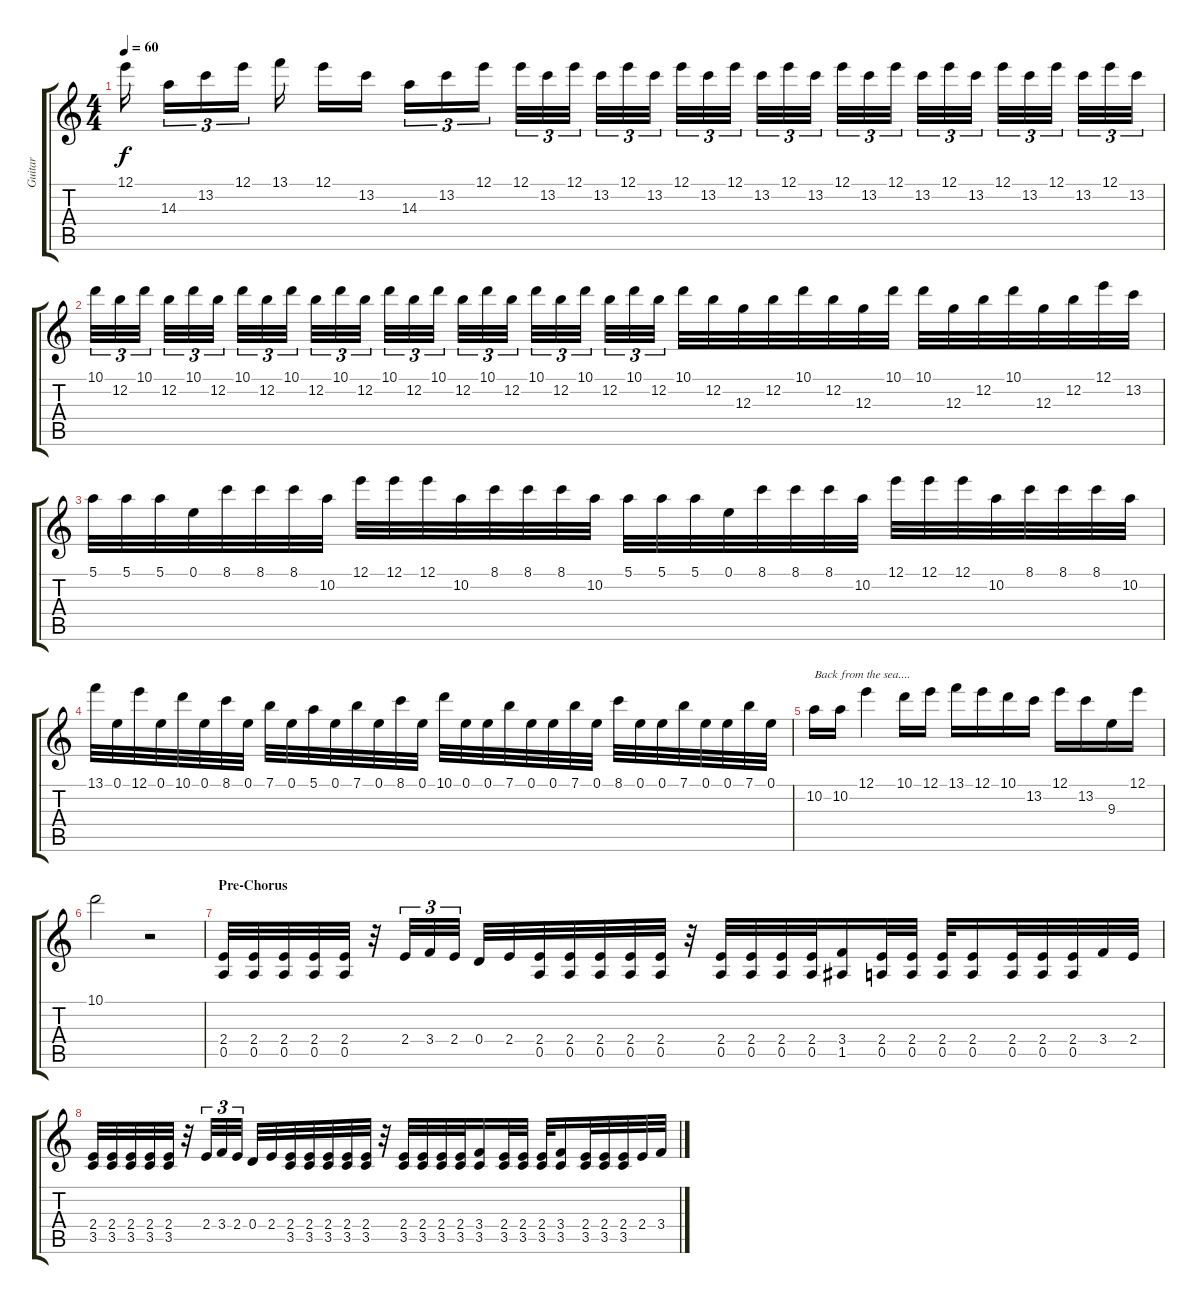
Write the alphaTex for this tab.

\track ("Guitar" "Guitar") {instrument distortionguitar}
\staff {score tabs}
\tuning (E4 B3 G3 D3 A2 E2) {hide}
\ts (4 4)
\tempo 60
\clef g2
\ks c
12.1.16{dy f} 14.3.16{tu (3 2)} 13.2.16{tu (3 2)} 12.1.16{tu (3 2)} 13.1.16 12.1.16 13.2.16 14.3.16{tu (3 2)} 13.2.16{tu (3 2)} 12.1.16{tu (3 2)} 12.1.32{tu (3 2)} 13.2.32{tu (3 2)} 12.1.32{tu (3 2)} 13.2.32{tu (3 2)} 12.1.32{tu (3 2)} 13.2.32{tu (3 2)} 12.1.32{tu (3 2)} 13.2.32{tu (3 2)} 12.1.32{tu (3 2)} 13.2.32{tu (3 2)} 12.1.32{tu (3 2)} 13.2.32{tu (3 2)} 12.1.32{tu (3 2)} 13.2.32{tu (3 2)} 12.1.32{tu (3 2)} 13.2.32{tu (3 2)} 12.1.32{tu (3 2)} 13.2.32{tu (3 2)} 12.1.32{tu (3 2)} 13.2.32{tu (3 2)} 12.1.32{tu (3 2)} 13.2.32{tu (3 2)} 12.1.32{tu (3 2)} 13.2.32{tu (3 2)} |
10.1.32{tu (3 2)} 12.2.32{tu (3 2)} 10.1.32{tu (3 2)} 12.2.32{tu (3 2)} 10.1.32{tu (3 2)} 12.2.32{tu (3 2)} 10.1.32{tu (3 2)} 12.2.32{tu (3 2)} 10.1.32{tu (3 2)} 12.2.32{tu (3 2)} 10.1.32{tu (3 2)} 12.2.32{tu (3 2)} 10.1.32{tu (3 2)} 12.2.32{tu (3 2)} 10.1.32{tu (3 2)} 12.2.32{tu (3 2)} 10.1.32{tu (3 2)} 12.2.32{tu (3 2)} 10.1.32{tu (3 2)} 12.2.32{tu (3 2)} 10.1.32{tu (3 2)} 12.2.32{tu (3 2)} 10.1.32{tu (3 2)} 12.2.32{tu (3 2)} 10.1.32 12.2.32 12.3.32 12.2.32 10.1.32 12.2.32 12.3.32 10.1.32 10.1.32 12.3.32 12.2.32 10.1.32 12.3.32 12.2.32 12.1.32 13.2.32 |
5.1.32 5.1.32 5.1.32 0.1.32 8.1.32 8.1.32 8.1.32 10.2.32 12.1.32 12.1.32 12.1.32 10.2.32 8.1.32 8.1.32 8.1.32 10.2.32 5.1.32 5.1.32 5.1.32 0.1.32 8.1.32 8.1.32 8.1.32 10.2.32 12.1.32 12.1.32 12.1.32 10.2.32 8.1.32 8.1.32 8.1.32 10.2.32 |
13.1.32 0.1.32 12.1.32 0.1.32 10.1.32 0.1.32 8.1.32 0.1.32 7.1.32 0.1.32 5.1.32 0.1.32 7.1.32 0.1.32 8.1.32 0.1.32 10.1.32 0.1.32 0.1.32 7.1.32 0.1.32 0.1.32 7.1.32 0.1.32 8.1.32 0.1.32 0.1.32 7.1.32 0.1.32 0.1.32 7.1.32 0.1.32 |
10.2.16{txt "Back from the sea...."} 10.2.16 12.1.4 10.1.16 12.1.16 13.1.16 12.1.16 10.1.16 13.2.16 12.1.16 13.2.16 9.3.16 12.1.16 |
10.1.2{volume 2} r.2 |
\section ("" "Pre-Chorus")
(2.4 0.5).32 (2.4 0.5).32 (2.4 0.5).32 (2.4 0.5).32 (2.4 0.5).32 r.32 2.4.32{tu (3 2)} 3.4.32{tu (3 2)} 2.4.32{tu (3 2)} 0.4.32 2.4.32 (2.4 0.5).32 (2.4 0.5).32 (2.4 0.5).32 (2.4 0.5).32 (2.4 0.5).32 r.32 (2.4 0.5).32 (2.4 0.5).32 (2.4 0.5).32 (2.4 0.5).32 (3.4 1.5).16 (2.4 0.5).32 (2.4 0.5).32 (2.4 0.5).32 (2.4 0.5).16 (2.4 0.5).32 (2.4 0.5).32 (2.4 0.5).32 3.4.32 2.4.32 |
(2.4 3.5).32 (2.4 3.5).32 (2.4 3.5).32 (2.4 3.5).32 (2.4 3.5).32 r.32 2.4.32{tu (3 2)} 3.4.32{tu (3 2)} 2.4.32{tu (3 2)} 0.4.32 2.4.32 (2.4 3.5).32 (2.4 3.5).32 (2.4 3.5).32 (2.4 3.5).32 (2.4 3.5).32 r.32 (2.4 3.5).32 (2.4 3.5).32 (2.4 3.5).32 (2.4 3.5).32 (3.4 3.5).16 (2.4 3.5).32 (2.4 3.5).32 (2.4 3.5).32 (3.4 3.5).16 (2.4 3.5).32 (2.4 3.5).32 (2.4 3.5).32 2.4.32 3.4.32
